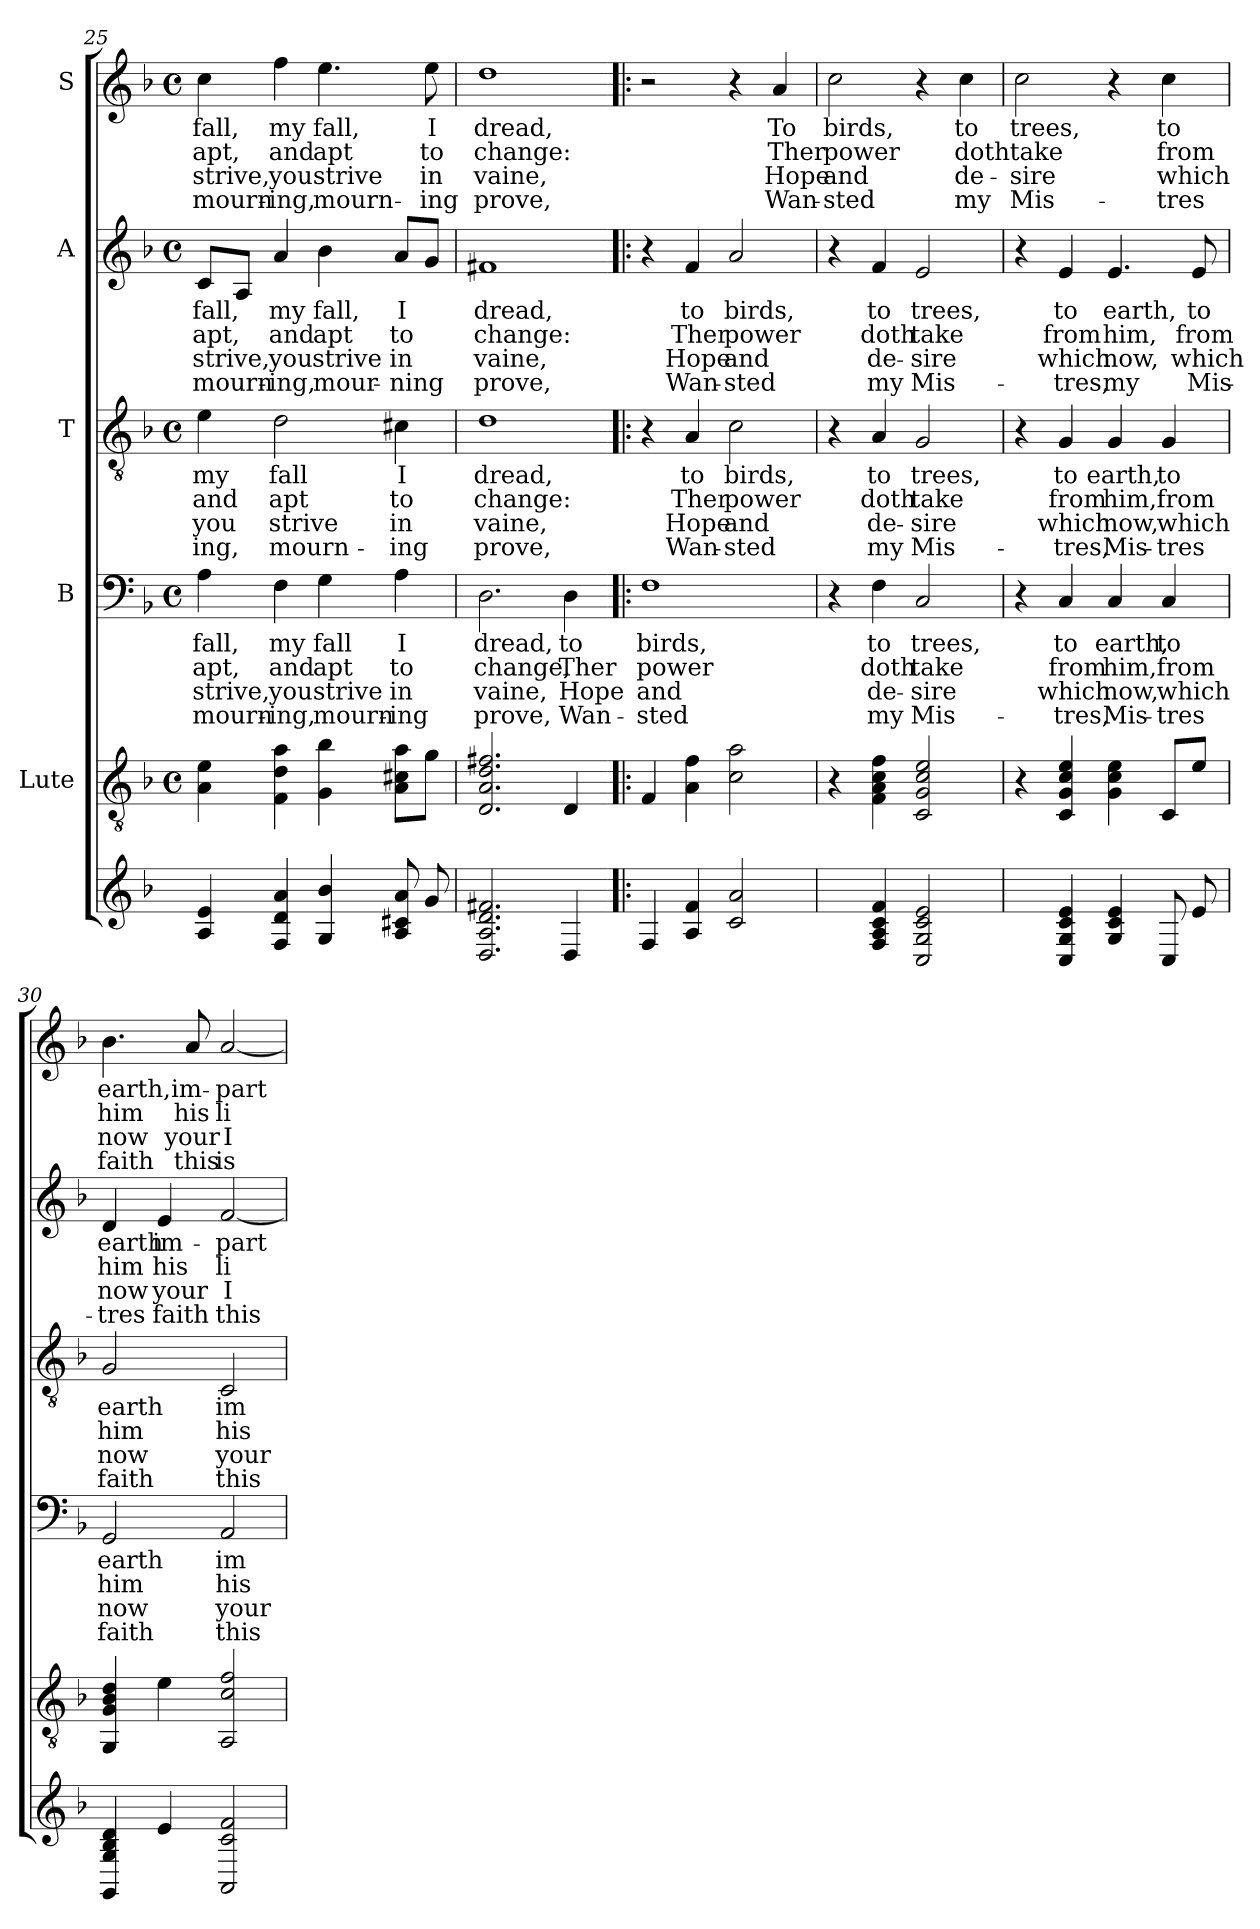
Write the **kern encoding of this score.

**kern	**kern	**kern	**text	**text	**text	**text	**kern	**text	**text	**text	**text	**kern	**text	**text	**text	**text	**kern	**text	**text	**text	**text
*part6	*part5	*part4	*part4	*part4	*part4	*part4	*part3	*part3	*part3	*part3	*part3	*part2	*part2	*part2	*part2	*part2	*part1	*part1	*part1	*part1	*part1
*staff6	*staff5	*staff4	*staff4	*staff4	*staff4	*staff4	*staff3	*staff3	*staff3	*staff3	*staff3	*staff2	*staff2	*staff2	*staff2	*staff2	*staff1	*staff1	*staff1	*staff1	*staff1
*	*I"Lute	*I"B	*	*	*	*	*I"T	*	*	*	*	*I"A	*	*	*	*	*I"S	*	*	*	*
*	*clefGv2	*clefF4	*	*	*	*	*clefGv2	*	*	*	*	*clefG2	*	*	*	*	*clefG2	*	*	*	*
*k[b-]	*k[b-]	*k[b-]	*	*	*	*	*k[b-]	*	*	*	*	*k[b-]	*	*	*	*	*k[b-]	*	*	*	*
*d:	*d:	*d:	*	*	*	*	*d:	*	*	*	*	*d:	*	*	*	*	*d:	*	*	*	*
*	*M4/4	*M4/4	*	*	*	*	*M4/4	*	*	*	*	*M4/4	*	*	*	*	*M4/4	*	*	*	*
*	*met(c)	*met(c)	*	*	*	*	*met(c)	*	*	*	*	*met(c)	*	*	*	*	*met(c)	*	*	*	*
=25	=25	=25	=25	=25	=25	=25	=25	=25	=25	=25	=25	=25	=25	=25	=25	=25	=25	=25	=25	=25	=25
4A 4e	4A\ 4e\	4A\	fall,	apt,	strive,	mourn-	4e\	my	and	you	-ing,	8c/L	fall,	apt,	strive,	mourn-	4cc\	fall,	apt,	strive,	mourn-
.	.	.	.	.	.	.	.	.	.	.	.	8A/J	.	.	.	.	.	.	.	.	.
4F 4d 4a	4F\ 4d\ 4a\	4F\	my	and	you	-ing,	2d\	fall	apt	strive	mourn-	4a/	my	and	you	-ing,	4ff\	my	and	you	-ing,
4G 4b-	4G\ 4b-\	4G\	fall	apt	strive	mourn-	.	.	.	.	.	4b-\	fall,	apt	strive	mour-	4.ee\	fall,	apt	strive	mourn-
8A 8c# 8a	8A\ 8c#X\ 8a\L	4A\	I	to	in	-ing	4c#X\	I	to	in	-ing	8a/L	I	to	in	-ning	.	.	.	.	.
8g	8g\J	.	.	.	.	.	.	.	.	.	.	8g/J	.	.	.	.	8ee\	I	to	in	-ing
=26	=26	=26	=26	=26	=26	=26	=26	=26	=26	=26	=26	=26	=26	=26	=26	=26	=26	=26	=26	=26	=26
2.D 2.A 2.d 2.f#	2.D/ 2.A/ 2.d/ 2.f#X/	2.D\	dread,	change,	vaine,	prove,	1d	dread,	change:	vaine,	prove,	1f#X	dread,	change:	vaine,	prove,	1dd	dread,	change:	vaine,	prove,
4D	4D/	4D\	to	Ther	Hope	Wan-	.	.	.	.	.	.	.	.	.	.	.	.	.	.	.
!!LO:LB:g=z
=27!|:	=27!|:	=27!|:	=27!|:	=27!|:	=27!|:	=27!|:	=27!|:	=27!|:	=27!|:	=27!|:	=27!|:	=27!|:	=27!|:	=27!|:	=27!|:	=27!|:	=27!|:	=27!|:	=27!|:	=27!|:	=27!|:
4F	4F/	1F	birds,	power	and	-sted	4r	.	.	.	.	4r	.	.	.	.	2r	.	.	.	.
4A 4f	4A\ 4f\	.	.	.	.	.	4A/	to	Ther	Hope	Wan-	4f/	to	Ther	Hope	Wan-	.	.	.	.	.
2c 2a	2c\ 2a\	.	.	.	.	.	2c\	birds,	power	and	-sted	2a/	birds,	power	and	-sted	4r	.	.	.	.
.	.	.	.	.	.	.	.	.	.	.	.	.	.	.	.	.	4a/	To	Ther	Hope	Wan-
=28	=28	=28	=28	=28	=28	=28	=28	=28	=28	=28	=28	=28	=28	=28	=28	=28	=28	=28	=28	=28	=28
4ryy	4r	4r	.	.	.	.	4r	.	.	.	.	4r	.	.	.	.	2cc\	birds,	power	and	-sted
4F 4A 4c 4f	4F\ 4A\ 4c\ 4f\	4F\	to	doth	de-	my	4A/	to	doth	de-	my	4f/	to	doth	de-	my	.	.	.	.	.
2C 2G 2c 2e	2C/ 2G/ 2c/ 2e/	2C/	trees,	take	-sire	Mis-	2G/	trees,	take	-sire	Mis-	2e/	trees,	take	-sire	Mis-	4r	.	.	.	.
.	.	.	.	.	.	.	.	.	.	.	.	.	.	.	.	.	4cc\	to	doth	de-	my
=29	=29	=29	=29	=29	=29	=29	=29	=29	=29	=29	=29	=29	=29	=29	=29	=29	=29	=29	=29	=29	=29
4ryy	4r	4r	.	.	.	.	4r	.	.	.	.	4r	.	.	.	.	2cc\	trees,	take	-sire	Mis-
4C 4G 4c 4e	4C/ 4G/ 4c/ 4e/	4C/	to	from	which	-tres,	4G/	to	from	which	-tres,	4e/	to	from	which	-tres,	.	.	.	.	.
4G 4c 4e	4G\ 4c\ 4e\	4C/	earth,	him,	now,	Mis-	4G/	earth,	him,	now,	Mis-	4.e/	earth,	him,	now,	my	4r	.	.	.	.
8C	8C/L	4C/	to	from	which	-tres	4G/	to	from	which	-tres	.	.	.	.	.	4cc\	to	from	which	-tres
8e	8e/J	.	.	.	.	.	.	.	.	.	.	8e/	to	from	which	Mis-	.	.	.	.	.
=30	=30	=30	=30	=30	=30	=30	=30	=30	=30	=30	=30	=30	=30	=30	=30	=30	=30	=30	=30	=30	=30
4GG 4G 4B- 4d	4GG/ 4G/ 4B-/ 4d/	2GG/	earth	him	now	faith	2G/	earth	him	now	faith	4d/	earth	him	now	-tres	4.b-\	earth,	him	now	faith
4e	4e\	.	.	.	.	.	.	.	.	.	.	4e/	im-	his	your	faith	.	.	.	.	.
.	.	.	.	.	.	.	.	.	.	.	.	.	.	.	.	.	8a/	im-	his	your	this
2AA 2c 2f	2AA/ 2c/ 2f/	2AA/	im-	his	your	this	2C/	im-	his	your	this	[2f/	-part	li	I-	this	[2a/	-part	li-	I-	is
=	=	=	=	=	=	=	=	=	=	=	=	=	=	=	=	=	=	=	=	=	=
*-	*-	*-	*-	*-	*-	*-	*-	*-	*-	*-	*-	*-	*-	*-	*-	*-	*-	*-	*-	*-	*-
